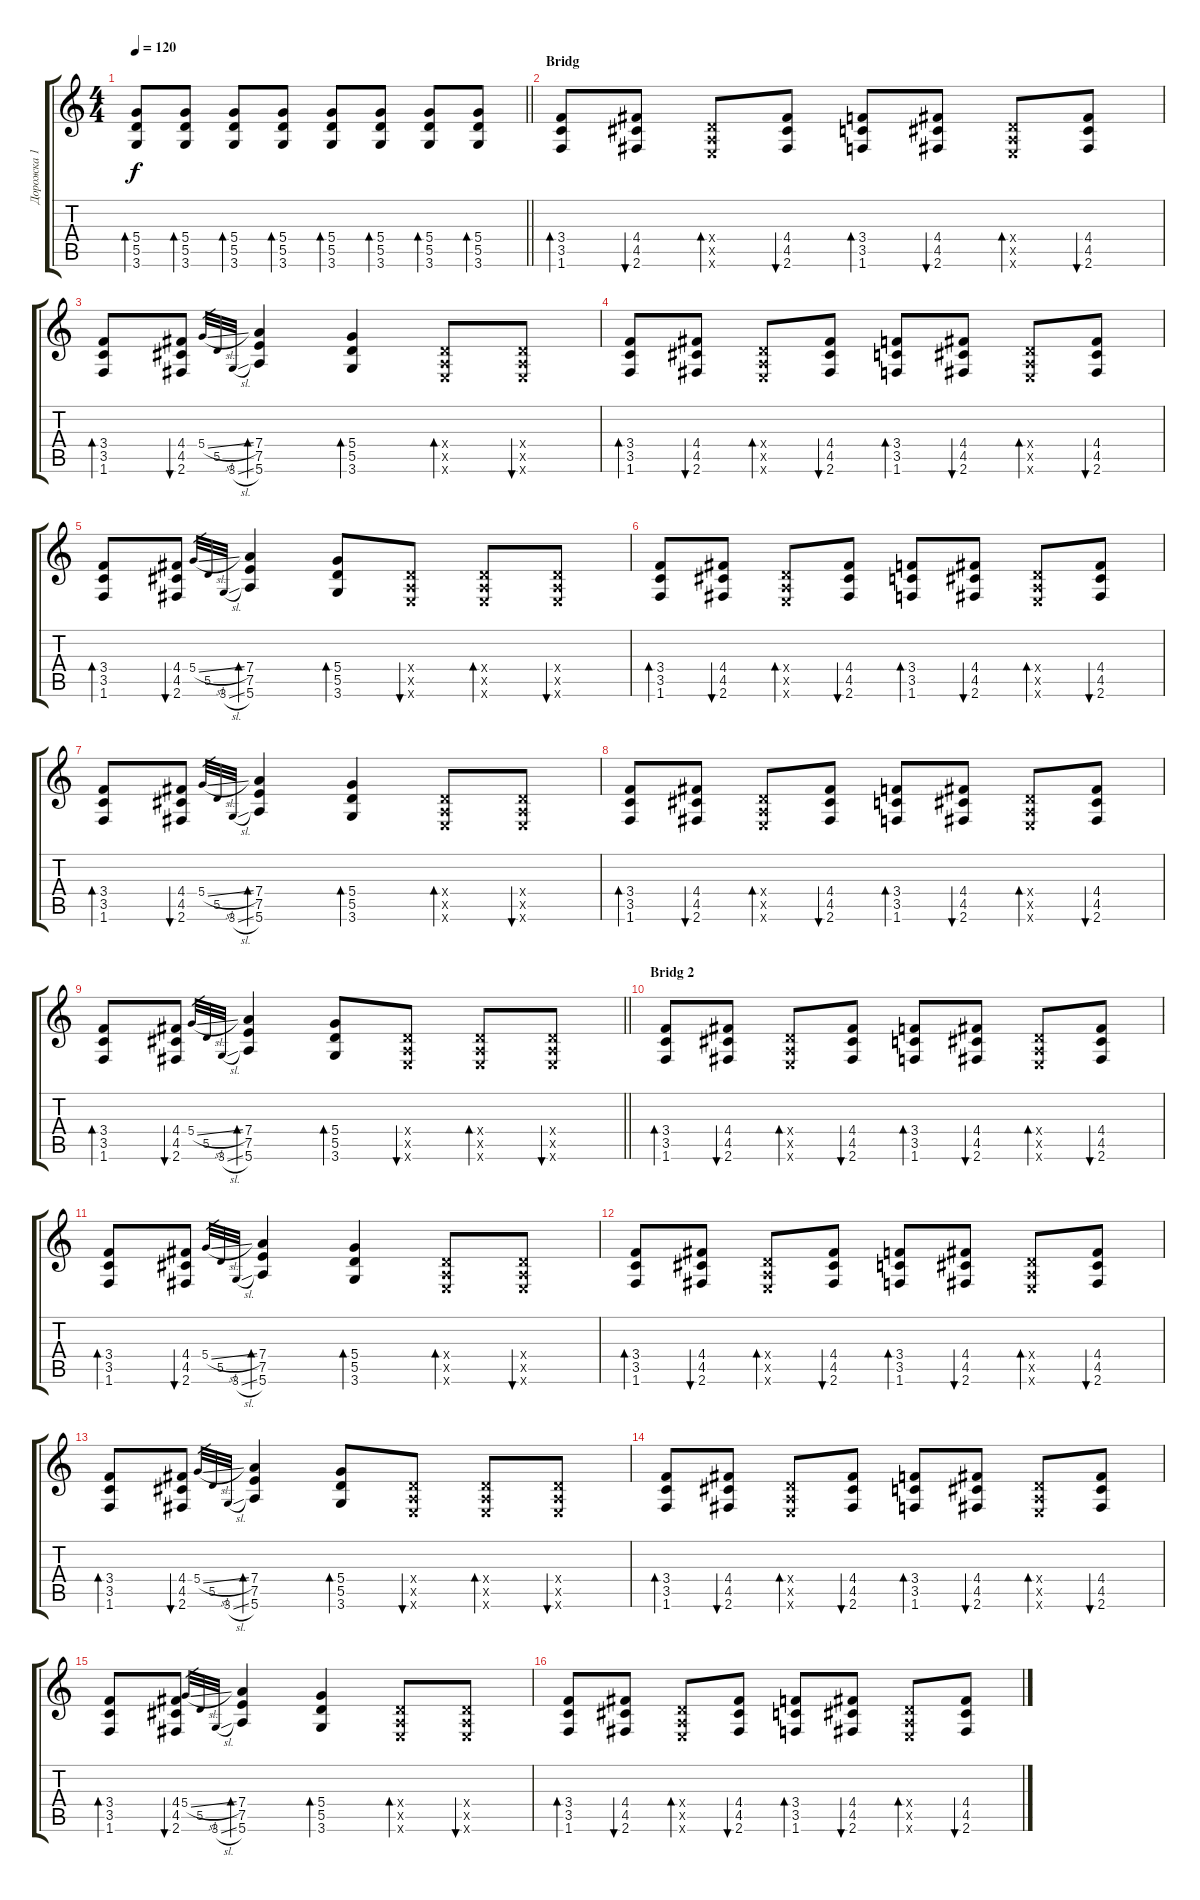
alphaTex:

\track ("Дорожка 1" "Дорожка 1") {instrument acousticguitarsteel}
\staff {score tabs}
\tuning (E4 B3 G3 D3 A2 E2) {hide}
\ts (4 4)
\tempo 120
\clef g2
\barLineRight lightlight
\ks c
(5.4 5.5 3.6).8{bd 60 dy f} (5.4 5.5 3.6).8{bd 60} (5.4 5.5 3.6).8{bd 60} (5.4 5.5 3.6).8{bd 60} (5.4 5.5 3.6).8{bd 60} (5.4 5.5 3.6).8{bd 60} (5.4 5.5 3.6).8{bd 60} (5.4 5.5 3.6).8{bd 60} |
\section ("" "Bridg")
(3.4 3.5 1.6).8{bd 60} (4.4 4.5 2.6).8{bu 60} (0.4{x} 0.5{x} 0.6{x}).8{bd 60} (4.4 4.5 2.6).8{bu 60} (3.4 3.5 1.6).8{bd 60} (4.4 4.5 2.6).8{bu 60} (0.4{x} 0.5{x} 0.6{x}).8{bd 60} (4.4 4.5 2.6).8{bu 60} |
(3.4 3.5 1.6).8{bd 60} (4.4 4.5 2.6).8{bu 60} 5.4{sl}.32{gr} 5.5.32{gr} 3.6{sl}.32{gr} (7.4 7.5 5.6).4{bd 60} (5.4 5.5 3.6).4{bd 60} (0.4{x} 0.5{x} 0.6{x}).8{bd 60} (0.4{x} 0.5{x} 0.6{x}).8{bu 60} |
(3.4 3.5 1.6).8{bd 60} (4.4 4.5 2.6).8{bu 60} (0.4{x} 0.5{x} 0.6{x}).8{bd 60} (4.4 4.5 2.6).8{bu 60} (3.4 3.5 1.6).8{bd 60} (4.4 4.5 2.6).8{bu 60} (0.4{x} 0.5{x} 0.6{x}).8{bd 60} (4.4 4.5 2.6).8{bu 60} |
(3.4 3.5 1.6).8{bd 60} (4.4 4.5 2.6).8{bu 60} 5.4{sl}.32{gr} 5.5.32{gr} 3.6{sl}.32{gr} (7.4 7.5 5.6).4{bd 60} (5.4 5.5 3.6).8{bd 60} (0.4{x} 0.5{x} 0.6{x}).8{bu 60} (0.4{x} 0.5{x} 0.6{x}).8{bd 60} (0.4{x} 0.5{x} 0.6{x}).8{bu 60} |
(3.4 3.5 1.6).8{bd 60} (4.4 4.5 2.6).8{bu 60} (0.4{x} 0.5{x} 0.6{x}).8{bd 60} (4.4 4.5 2.6).8{bu 60} (3.4 3.5 1.6).8{bd 60} (4.4 4.5 2.6).8{bu 60} (0.4{x} 0.5{x} 0.6{x}).8{bd 60} (4.4 4.5 2.6).8{bu 60} |
(3.4 3.5 1.6).8{bd 60} (4.4 4.5 2.6).8{bu 60} 5.4{sl}.32{gr} 5.5.32{gr} 3.6{sl}.32{gr} (7.4 7.5 5.6).4{bd 60} (5.4 5.5 3.6).4{bd 60} (0.4{x} 0.5{x} 0.6{x}).8{bd 60} (0.4{x} 0.5{x} 0.6{x}).8{bu 60} |
(3.4 3.5 1.6).8{bd 60} (4.4 4.5 2.6).8{bu 60} (0.4{x} 0.5{x} 0.6{x}).8{bd 60} (4.4 4.5 2.6).8{bu 60} (3.4 3.5 1.6).8{bd 60} (4.4 4.5 2.6).8{bu 60} (0.4{x} 0.5{x} 0.6{x}).8{bd 60} (4.4 4.5 2.6).8{bu 60} |
\barLineRight lightlight
(3.4 3.5 1.6).8{bd 60} (4.4 4.5 2.6).8{bu 60} 5.4{sl}.32{gr} 5.5.32{gr} 3.6{sl}.32{gr} (7.4 7.5 5.6).4{bd 60} (5.4 5.5 3.6).8{bd 60} (0.4{x} 0.5{x} 0.6{x}).8{bu 60} (0.4{x} 0.5{x} 0.6{x}).8{bd 60} (0.4{x} 0.5{x} 0.6{x}).8{bu 60} |
\section ("" "Bridg 2")
(3.4 3.5 1.6).8{bd 60} (4.4 4.5 2.6).8{bu 60} (0.4{x} 0.5{x} 0.6{x}).8{bd 60} (4.4 4.5 2.6).8{bu 60} (3.4 3.5 1.6).8{bd 60} (4.4 4.5 2.6).8{bu 60} (0.4{x} 0.5{x} 0.6{x}).8{bd 60} (4.4 4.5 2.6).8{bu 60} |
(3.4 3.5 1.6).8{bd 60} (4.4 4.5 2.6).8{bu 60} 5.4{sl}.32{gr} 5.5.32{gr} 3.6{sl}.32{gr} (7.4 7.5 5.6).4{bd 60} (5.4 5.5 3.6).4{bd 60} (0.4{x} 0.5{x} 0.6{x}).8{bd 60} (0.4{x} 0.5{x} 0.6{x}).8{bu 60} |
(3.4 3.5 1.6).8{bd 60} (4.4 4.5 2.6).8{bu 60} (0.4{x} 0.5{x} 0.6{x}).8{bd 60} (4.4 4.5 2.6).8{bu 60} (3.4 3.5 1.6).8{bd 60} (4.4 4.5 2.6).8{bu 60} (0.4{x} 0.5{x} 0.6{x}).8{bd 60} (4.4 4.5 2.6).8{bu 60} |
(3.4 3.5 1.6).8{bd 60} (4.4 4.5 2.6).8{bu 60} 5.4{sl}.32{gr} 5.5.32{gr} 3.6{sl}.32{gr} (7.4 7.5 5.6).4{bd 60} (5.4 5.5 3.6).8{bd 60} (0.4{x} 0.5{x} 0.6{x}).8{bu 60} (0.4{x} 0.5{x} 0.6{x}).8{bd 60} (0.4{x} 0.5{x} 0.6{x}).8{bu 60} |
(3.4 3.5 1.6).8{bd 60} (4.4 4.5 2.6).8{bu 60} (0.4{x} 0.5{x} 0.6{x}).8{bd 60} (4.4 4.5 2.6).8{bu 60} (3.4 3.5 1.6).8{bd 60} (4.4 4.5 2.6).8{bu 60} (0.4{x} 0.5{x} 0.6{x}).8{bd 60} (4.4 4.5 2.6).8{bu 60} |
(3.4 3.5 1.6).8{bd 60} (4.4 4.5 2.6).8{bu 60} 5.4{sl}.32{gr} 5.5.32{gr} 3.6{sl}.32{gr} (7.4 7.5 5.6).4{bd 60} (5.4 5.5 3.6).4{bd 60} (0.4{x} 0.5{x} 0.6{x}).8{bd 60} (0.4{x} 0.5{x} 0.6{x}).8{bu 60} |
(3.4 3.5 1.6).8{bd 60} (4.4 4.5 2.6).8{bu 60} (0.4{x} 0.5{x} 0.6{x}).8{bd 60} (4.4 4.5 2.6).8{bu 60} (3.4 3.5 1.6).8{bd 60} (4.4 4.5 2.6).8{bu 60} (0.4{x} 0.5{x} 0.6{x}).8{bd 60} (4.4 4.5 2.6).8{bu 60}
